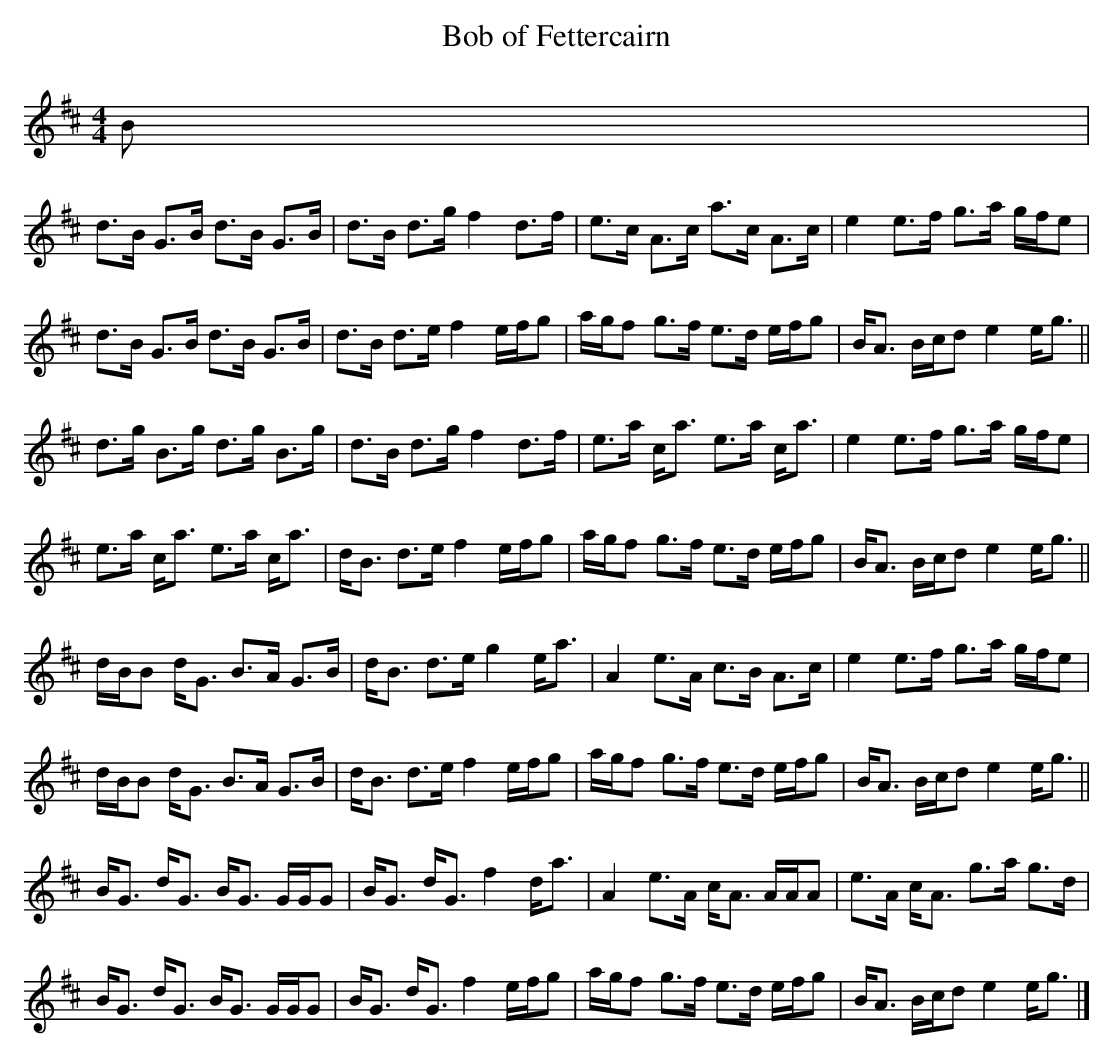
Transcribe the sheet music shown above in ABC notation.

X:1
T:Bob of Fettercairn
M:4/4
L:1/8
K:D
B |
d>B   G>B d>B G>B   | d>B d>g   f2  d>f    |\
e>c   A>c a>c A>c   | e2  e>f   g>a g/f/e  |
d>B   G>B d>B G>B   | d>B d>e   f2  e/f/g  |\
a/g/f g>f e>d e/f/g | B<A B/c/d e2  e<g   ||
d>g   B>g d>g B>g   | d>B d>g   f2  d>f    |\
e>a   c<a e>a c<a   | e2  e>f   g>a g/f/e  |
e>a   c<a e>a c<a   | d<B d>e   f2  e/f/g  |\
a/g/f g>f e>d e/f/g | B<A B/c/d e2  e<g   ||
d/B/B d<G B>A G>B   | d<B d>e   g2  e<a    |\
A2    e>A c>B A>c   | e2  e>f   g>a g/f/e  |
d/B/B d<G B>A G>B   | d<B d>e   f2  e/f/g  |\
a/g/f g>f e>d e/f/g | B<A B/c/d e2  e<g   ||
B<G   d<G B<G G/G/G | B<G d<G   f2  d<a    |\
A2    e>A c<A A/A/A | e>A c<A   g>a g>d    |
B<G   d<G B<G G/G/G | B<G d<G   f2  e/f/g  |\
a/g/f g>f e>d e/f/g | B<A B/c/d e2  e<g   |]
